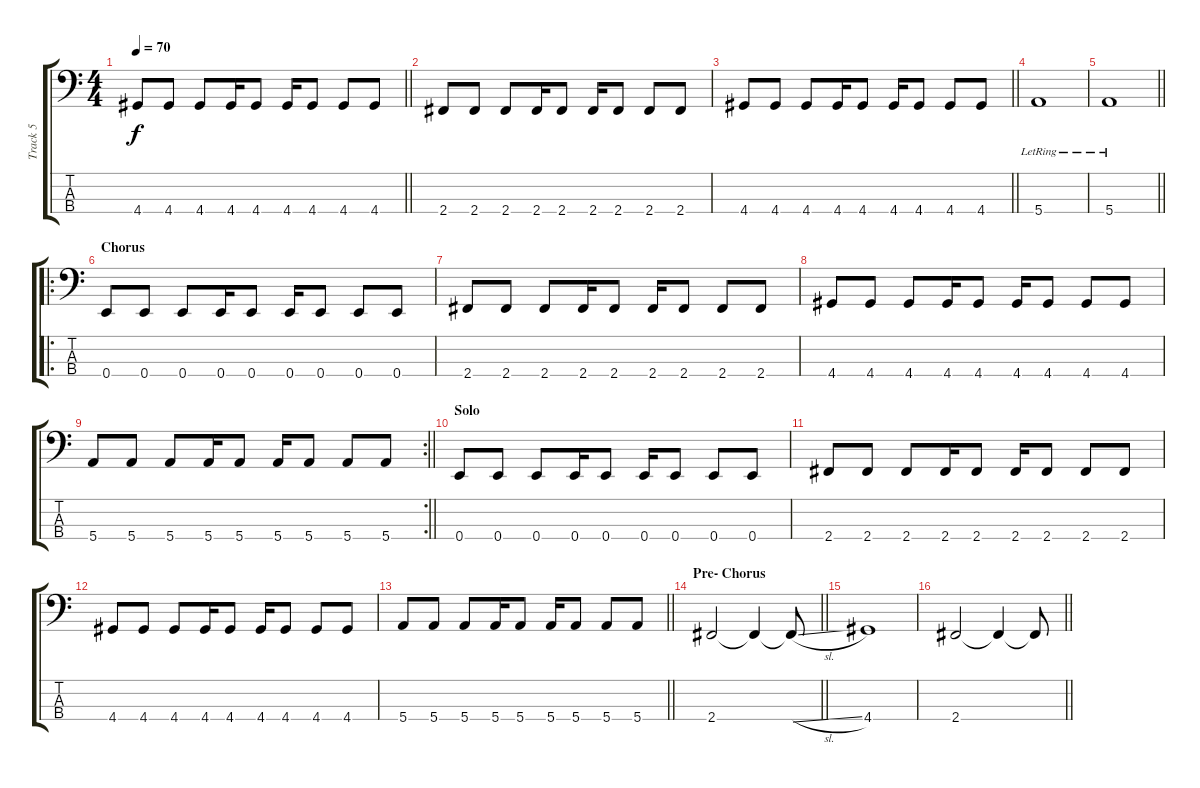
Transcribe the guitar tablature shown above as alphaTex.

\track ("Track 5" "Track 5") {instrument electricbassfinger}
\staff {score tabs}
\tuning (G2 D2 A1 E1) {hide}
\ts (4 4)
\tempo 70
\clef f4
\barLineRight lightlight
\ks c
4.4.8{dy f} 4.4.8 4.4.8 4.4.16 4.4.8 4.4.16 4.4.8 4.4.8 4.4.8 |
2.4.8 2.4.8 2.4.8 2.4.16 2.4.8 2.4.16 2.4.8 2.4.8 2.4.8 |
\barLineRight lightlight
4.4.8 4.4.8 4.4.8 4.4.16 4.4.8 4.4.16 4.4.8 4.4.8 4.4.8 |
5.4{lr}.1 |
\barLineRight lightlight
5.4{lr}.1 |
\ro
\section ("" "Chorus")
0.4.8 0.4.8 0.4.8 0.4.16 0.4.8 0.4.16 0.4.8 0.4.8 0.4.8 |
2.4.8 2.4.8 2.4.8 2.4.16 2.4.8 2.4.16 2.4.8 2.4.8 2.4.8 |
4.4.8 4.4.8 4.4.8 4.4.16 4.4.8 4.4.16 4.4.8 4.4.8 4.4.8 |
\rc 2
\barLineRight lightlight
5.4.8 5.4.8 5.4.8 5.4.16 5.4.8 5.4.16 5.4.8 5.4.8 5.4.8 |
\section ("" "Solo")
0.4.8 0.4.8 0.4.8 0.4.16 0.4.8 0.4.16 0.4.8 0.4.8 0.4.8 |
2.4.8 2.4.8 2.4.8 2.4.16 2.4.8 2.4.16 2.4.8 2.4.8 2.4.8 |
4.4.8 4.4.8 4.4.8 4.4.16 4.4.8 4.4.16 4.4.8 4.4.8 4.4.8 |
\barLineRight lightlight
5.4.8 5.4.8 5.4.8 5.4.16 5.4.8 5.4.16 5.4.8 5.4.8 5.4.8 |
\section ("" "Pre- Chorus")
\barLineRight lightlight
2.4.2 2.4{t}.4 2.4{sl t}.8 |
\section ("" "")
4.4.1 |
\barLineRight lightlight
2.4.2 2.4{t}.4 2.4{sl t}.8
